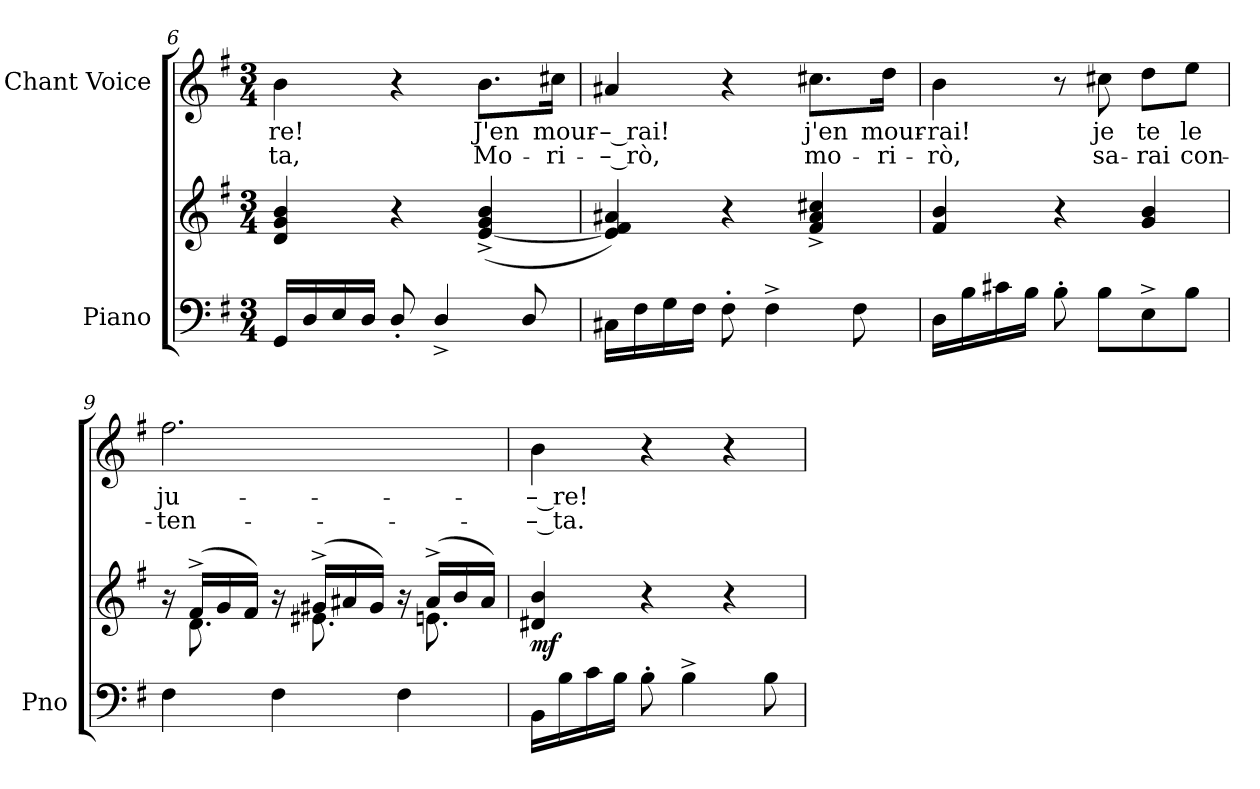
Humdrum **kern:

**kern	**kern	**dynam	**kern	**text	**text
*part2	*part2	*part2	*part1	*part1	*part1
*staff3	*staff2	*staff2/3	*staff1	*staff1	*staff1
*I"Piano	*	*	*I"Chant Voice	*	*
*I'Pno	*	*	*	*	*
*clefF4	*clefG2	*	*clefG2	*	*
*k[f#]	*k[f#]	*	*k[f#]	*	*
*M3/4	*M3/4	*	*M3/4	*	*
=6	=6	=6	=6	=6	=6
!	!	!	!	!LO:LY:b	!LO:LY:b
16GG/LL	4d/ 4g/ 4b/	.	4b\	-re!	-ta,
16D/	.	.	.	.	.
16E/	.	.	.	.	.
16D/JJ	.	.	.	.	.
8D'</	4r	.	4r	.	.
4D^</	.	.	.	.	.
!	!	!	!	!LO:LY:b	!LO:LY:b
.	([4e/^> 4g/^> 4b/^>	.	8.b\L	J'en	Mo-
8D/	.	.	.	.	.
!	!	!	!	!LO:LY:b	!LO:LY:b
.	.	.	16cc#X\Jk	mour-	-ri-
!!LO:LB:g=z
=7	=7	=7	=7	=7	=7
!	!	!	!	!LO:LY:b	!LO:LY:b
16C#X\LL	4e/] 4f#/ 4a#X/)	.	4a#X/	-– rai!	-– rò,
16F#\	.	.	.	.	.
16G\	.	.	.	.	.
16F#\JJ	.	.	.	.	.
8F#'\	4r	.	4r	.	.
4F#^\	.	.	.	.	.
!	!	!	!	!LO:LY:b	!LO:LY:b
.	4f#/^> 4a#/^> 4cc#X/^>	.	8.cc#X\L	j'en	mo-
8F#\	.	.	.	.	.
!	!	!	!	!LO:LY:b	!LO:LY:b
.	.	.	16dd\Jk	mour-	-ri-
=8	=8	=8	=8	=8	=8
!	!	!	!	!LO:LY:b	!LO:LY:b
16D\LL	4f#/ 4b/	.	4b\	-rai!	-rò,
16B\	.	.	.	.	.
16c#X\	.	.	.	.	.
16B\JJ	.	.	.	.	.
8B'\	4r	.	8r	.	.
!	!	!	!	!LO:LY:b	!LO:LY:b
8B\L	.	.	8cc#X\	je	sa-
!	!	!	!	!LO:LY:b	!LO:LY:b
8E^\	4g/ 4b/	.	8dd\L	te	-rai
!	!	!	!	!LO:LY:b	!LO:LY:b
8B\J	.	.	8ee\J	le	con-
=9	=9	=9	=9	=9	=9
*	*^	*	*	*	*
!	!	!	!	!	!LO:LY:b	!LO:LY:b
4F#\	16r	16ryy	.	2.ff#\	ju-	-ten-
.	(<16f#^/LL	8.d\	.	.	.	.
.	16g/	.	.	.	.	.
.	16f#/JJ)	.	.	.	.	.
4F#\	16r	16ryy	.	.	.	.
.	(<16g#X^/LL	8.e#X\	.	.	.	.
.	16a#X/	.	.	.	.	.
.	16g#/JJ)	.	.	.	.	.
4F#\	16r	16ryy	.	.	.	.
.	(<16a#^/LL	8.en\	.	.	.	.
.	16b/	.	.	.	.	.
.	16a#/JJ)	.	.	.	.	.
*	*v	*v	*	*	*	*
!!LO:PB:g=z
=10	=10	=10	=10	=10	=10
!	!	!LO:DY:b	!	!LO:LY:b	!LO:LY:b
16BB\LL	4d#X/ 4b/	mf	4b\	-– re!	-– ta.
16B\	.	.	.	.	.
16c\	.	.	.	.	.
16B\JJ	.	.	.	.	.
8B'\	4r	.	4r	.	.
4B^>\	.	.	.	.	.
.	4r	.	4r	.	.
8B\	.	.	.	.	.
=	=	=	=	=	=
*-	*-	*-	*-	*-	*-
